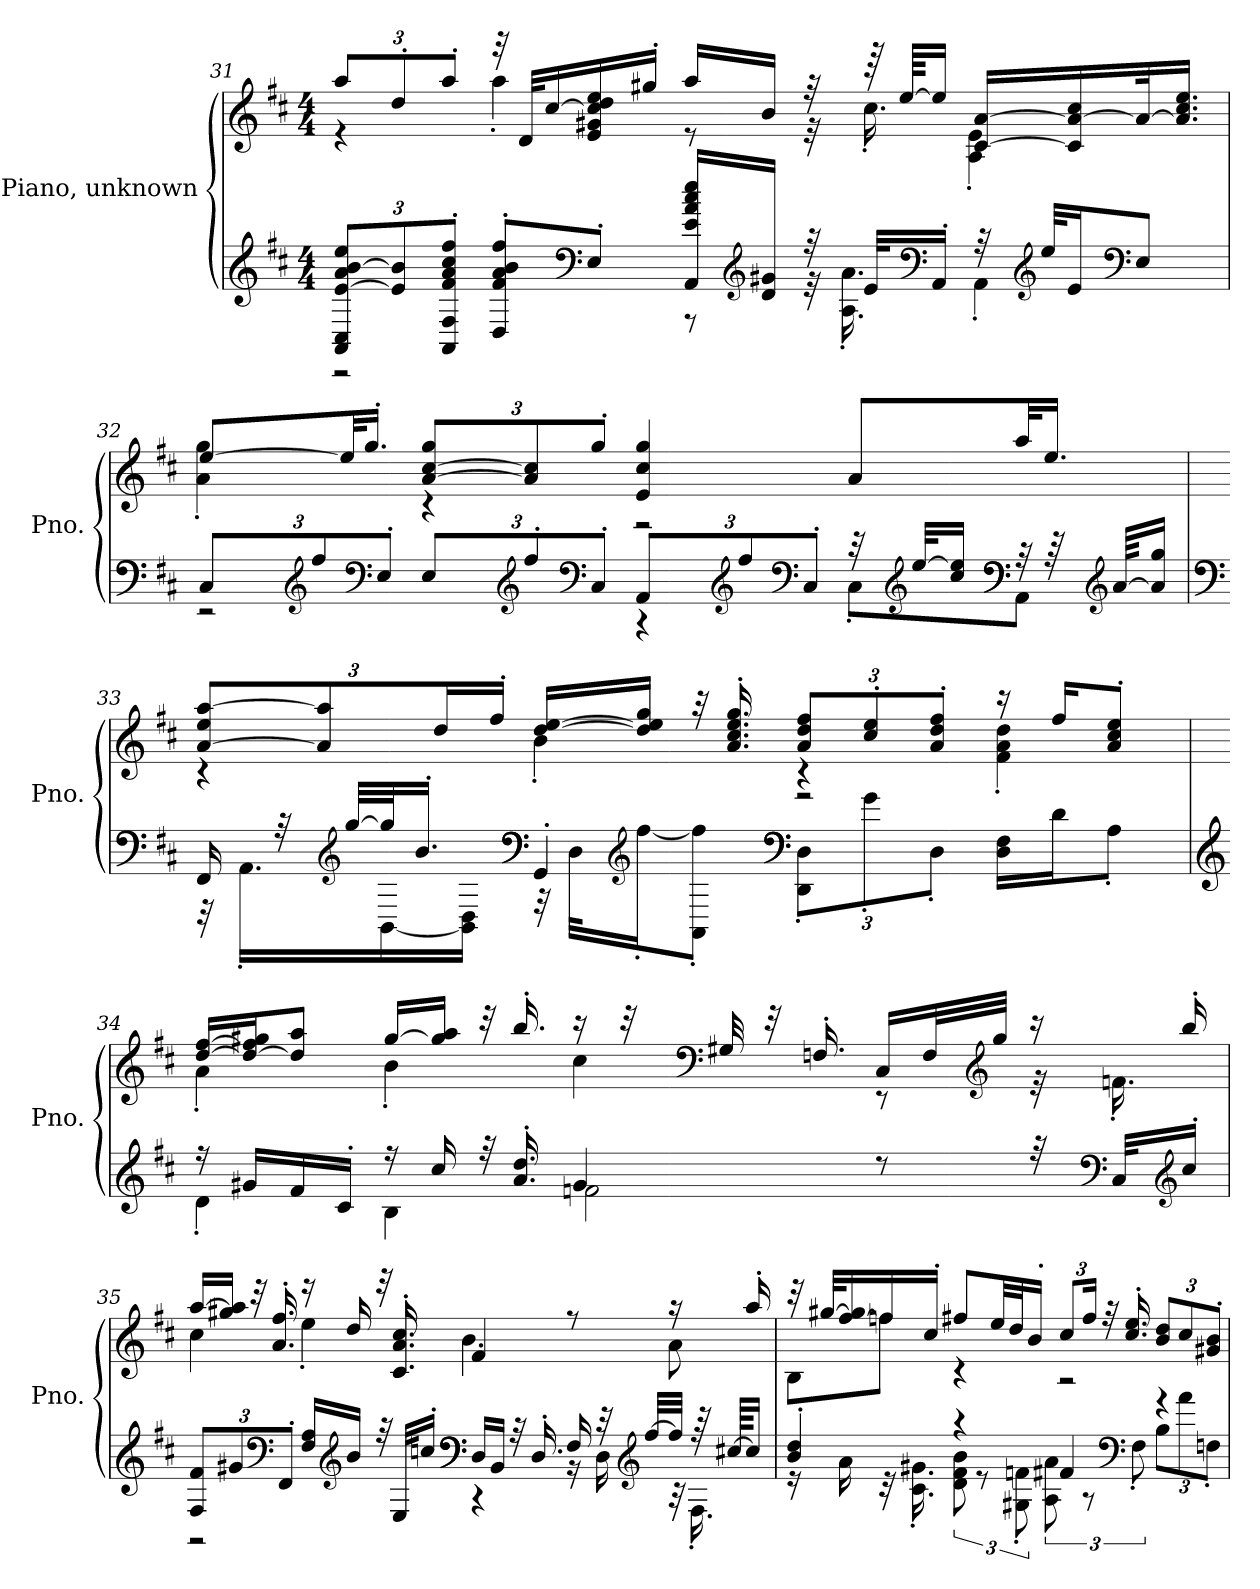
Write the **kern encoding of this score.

**kern	**kern
*part1	*part1
*staff2	*staff1
*I"Piano, unknown	*
*I'Pno.	*
!!LO:PB:g=z
*clefG2	*clefG2
*k[f#c#]	*k[f#c#]
*M4/4	*M4/4
*Xbrackettup	*Xbrackettup
=31	=31
*^	*^
12AA/ 12C#/ [12e/ 12a/ [12b/ 12ee/L	2r	12aa/L	4r
12e/] 12b/]	.	12dd'/	.
12AA/' 12F#/' 12f#/' 12a/' 12cc#/' 12ff#/'J	.	12aa'/J	.
8D/' 8f#/' 8a/' 8b/' 8ff#/'L	.	32r	4aa'\
.	.	32d/KLL	.
.	.	[16cc#/	.
*clefF4	*	*	*
8E'/J	.	16e/ 16g#X/ 16cc#/] 16dd/ 16ee/	.
.	.	16gg#X'/JJ	.
16AA/ 16e/ 16a/ 16cc#/ 16ee/LL	8r	16aa/LL	8r
*clefG2	*	*	*
16d/ 16g#X/JJ	.	16b/JJ	.
32r	32r	32r	32r
32e/KLL	16.A\' 16.a\'	64r	16.cc#'\
.	.	[64ee/KKLL	.
*clefF4	*	*	*
16AA'/JJ	.	16ee/JJ]	.
32r	4AA'\	[16c#/ [16a/LL	4A\' 4e\'
*clefG2	*	*	*
32ee/KLL	.	.	.
16e/J	.	16c#/] 16a/_ 16cc#/	.
*clefF4	*	*	*
8E/J	.	32a/K_	.
.	.	16.a/] 16.cc#/ 16.ee/JJ	.
!!LO:LB:g=z	!!
=32	=32	=32	=32
12C#/L	2r	[8ee/L	4a\' 4gg\'
*clefG2	*	*	*
12ff#/	.	.	.
.	.	32ee/KL]	.
.	.	16.gg'/JJ	.
*clefF4	*	*	*
12E'/J	.	.	.
12E/L	.	[12a/ [12cc#/ 12gg/L	4r
*clefG2	*	*	*
12ff#'/	.	12a/] 12cc#/]	.
*clefF4	*	*	*
12C#'/J	.	12gg'/J	.
12AA/L	4r	4e/ 4cc#/ 4gg/	2r
*clefG2	*	*	*
12ff#/	.	.	.
*clefF4	*	*	*
12C#'/J	.	.	.
32r	8C#'\L	8a/L	.
*clefG2	*	*	*
[32ee/KLL	.	.	.
16cc#/ 16ee/]JJ	.	.	.
*clefF4	*	*	*
32r	8AA\J	32aa/KL	.
64r	.	16.ee/JJ	.
*clefG2	*	*	*
[64a/KKLL	.	.	.
16a/] 16gg/JJ	.	.	.
!!LO:LB:g=z	!!
=33	=33	=33	=33
*clefF4	*	*	*
16FF#/	32r	[12a/ 12ee/ [12aa/L	4r
.	16.AA'\LL	.	.
32r	.	.	.
.	.	12a/] 12aa/]	.
*clefG2	*	*	*
[32gg/LLL	.	.	.
32gg/J]	[16BB\	.	.
16.b'/JJ	.	.	.
.	.	24dd/L	.
.	16BB\] 16D\JJ	.	.
.	.	24ff#'/JJ	.
*clefF4	*	*	*
4GG'/	32r	[16dd/ [16ee/LL	4b'\
.	32D\KLL	.	.
*clefG2	*	*	*
.	[16ff#'\J	16dd/] 16ee/] 16gg/JJ	.
.	8AA\' 8ff#\]'J	32r	.
.	.	16.a/' 16.cc#/' 16.ee/' 16.gg/'	.
*clefF4	*	*	*
2r	12DD\' 12D\'L	12a/ 12dd/ 12ff#/L	4r
.	12g'\	12cc#/' 12ee/'	.
.	12D'\J	12a/' 12dd/' 12ff#/'J	.
.	16D\ 16F#\LL	16r	4f#\' 4a\' 4dd\'
.	16d\J	16ff#/KL	.
.	8A'\J	8a/' 8cc#/' 8ee/'J	.
!!LO:LB:g=z	!!
=34	=34	=34	=34
*clefG2	*	*	*
16r	4d'\	[16dd/ [16ff#/LL	4a'\
16g#X/LL	.	16dd/_ 16ff#/] 16gg#X/J	.
16f#/	.	8dd/] 8aa/J	.
16c#'/JJ	.	.	.
16r	4B\	[16gg#/LL	4b'\
16cc#/	.	16gg#/] 16aa/JJ	.
32r	.	32r	.
16.a/' 16.dd/'	.	16.bb'/	.
4g#/	2fn\	16r	4cc#\
.	.	32r	.
*	*	*clefF4	*
.	.	32G#X/	.
.	.	32r	.
.	.	16.Fn'/	.
8r	.	16C#/LL	8r
.	.	32F/L	.
*	*	*clefG2	*
.	.	32gg#/JJJ	.
32r	.	16r	32r
*clefF4	*	*	*
32C#/KLL	.	.	16.fn'\
*clefG2	*	*	*
16cc#'/JJ	.	16bb'/	.
!!LO:LB:g=z	!!
=35	=35	=35	=35
12F#/ 12f#/L	2r	[16aa/LL	4cc#\
.	.	16gg#X/ 16aa/]JJ	.
12g#X/	.	.	.
.	.	32r	.
.	.	16.a/' 16.ff#/'	.
*clefF4	*	*	*
12FF#'/J	.	.	.
16F#/ 16A/LL	.	16r	4ee'\
*clefG2	*	*	*
16b/JJ	.	16dd/	.
32r	.	32r	.
32E/KLL	.	16.c#/' 16.a/' 16.cc#/'	.
16ccn'/JJ	.	.	.
*clefF4	*	*	*
16D/LL	4r	4f#/	4.b\
16BB/JJ	.	.	.
32r	.	.	.
16.D'/	.	.	.
16F#/	16r	8r	.
32r	16D\	.	.
*clefG2	*	*	*
[32ff#/LLL	.	.	.
32ff#/JJJ]	32r	16r	8a\
64r	16.F#'\	.	.
[64cc#X/KKLL	.	.	.
16cc#/JJ]	.	16aa'/	.
!!LO:LB:g=z	!!
=36	=36	=36	=36
4b/' 4dd/'	16r	32r	8B\L
.	.	[32gg#X/KLL	.
.	16a\	[16ff#/ 16gg#/]	.
.	32r	16ff#/]	8ffn\J
.	16.c#\' 16.g#X\'	.	.
.	.	16cc#'/JJ	.
*	*brackettup	*	*
4r	12d\ 12f#\ 12b\	8ff#X/L	4r
.	12r	.	.
.	.	32ee/LL	.
.	.	32dd/J	.
.	12G#X\' 12fn\'	.	.
.	.	16b'/JJ	.
4f#X/	12A\ 12a\	12cc#/L	2r
.	12r	24ff#/Jk	.
.	.	32r	.
.	.	16.cc#/' 16.ee/'	.
*clefF4	*	*	*
.	12F#'\	.	.
*	*Xbrackettup	*	*
4r	12B\L	12b/ 12dd/L	.
.	12a\	12cc#/	.
.	12Fn'\J	12g#X/' 12b/'J	.
*v	*v	*	*
*	*v	*v
=	=
*-	*-
